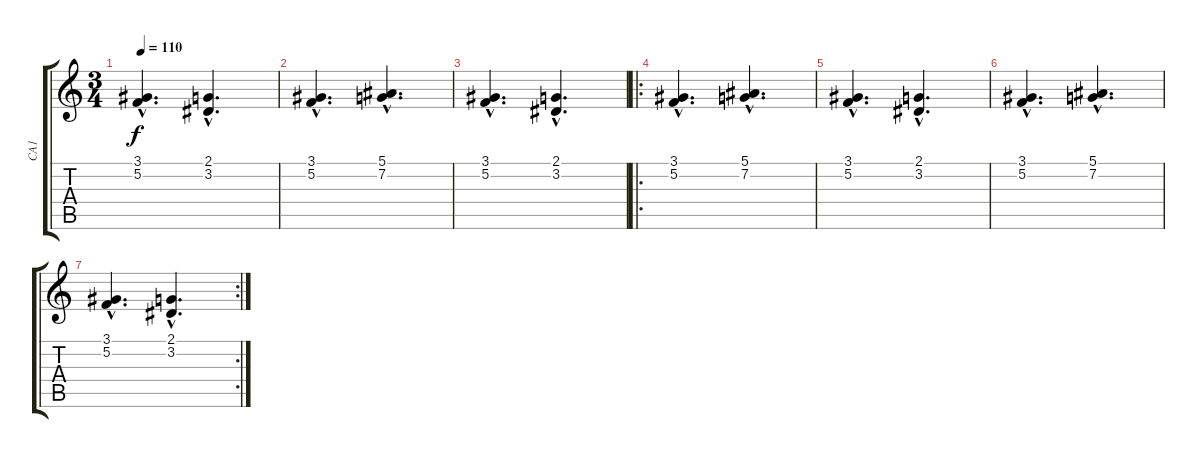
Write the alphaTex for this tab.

\track ("CA1" "CA1") {instrument choiraahs}
\staff {score tabs}
\tuning (F4 C4 Ab3 Eb3 Bb2 F2) {hide}
\ts (3 4)
\tempo 110
\clef g2
\ks c
(3.1{hac} 5.2{hac}).4{d dy f} (2.1{hac} 3.2{hac}).4{d} |
(3.1{hac} 5.2{hac}).4{d} (5.1{hac} 7.2{hac}).4{d} |
(3.1{hac} 5.2{hac}).4{d} (2.1{hac} 3.2{hac}).4{d} |
\ro
(3.1{hac} 5.2{hac}).4{d} (5.1{hac} 7.2{hac}).4{d} |
(3.1{hac} 5.2{hac}).4{d} (2.1{hac} 3.2{hac}).4{d} |
(3.1{hac} 5.2{hac}).4{d} (5.1{hac} 7.2{hac}).4{d} |
\rc 2
(3.1{hac} 5.2{hac}).4{d volume 0} (2.1{hac} 3.2{hac}).4{d}
